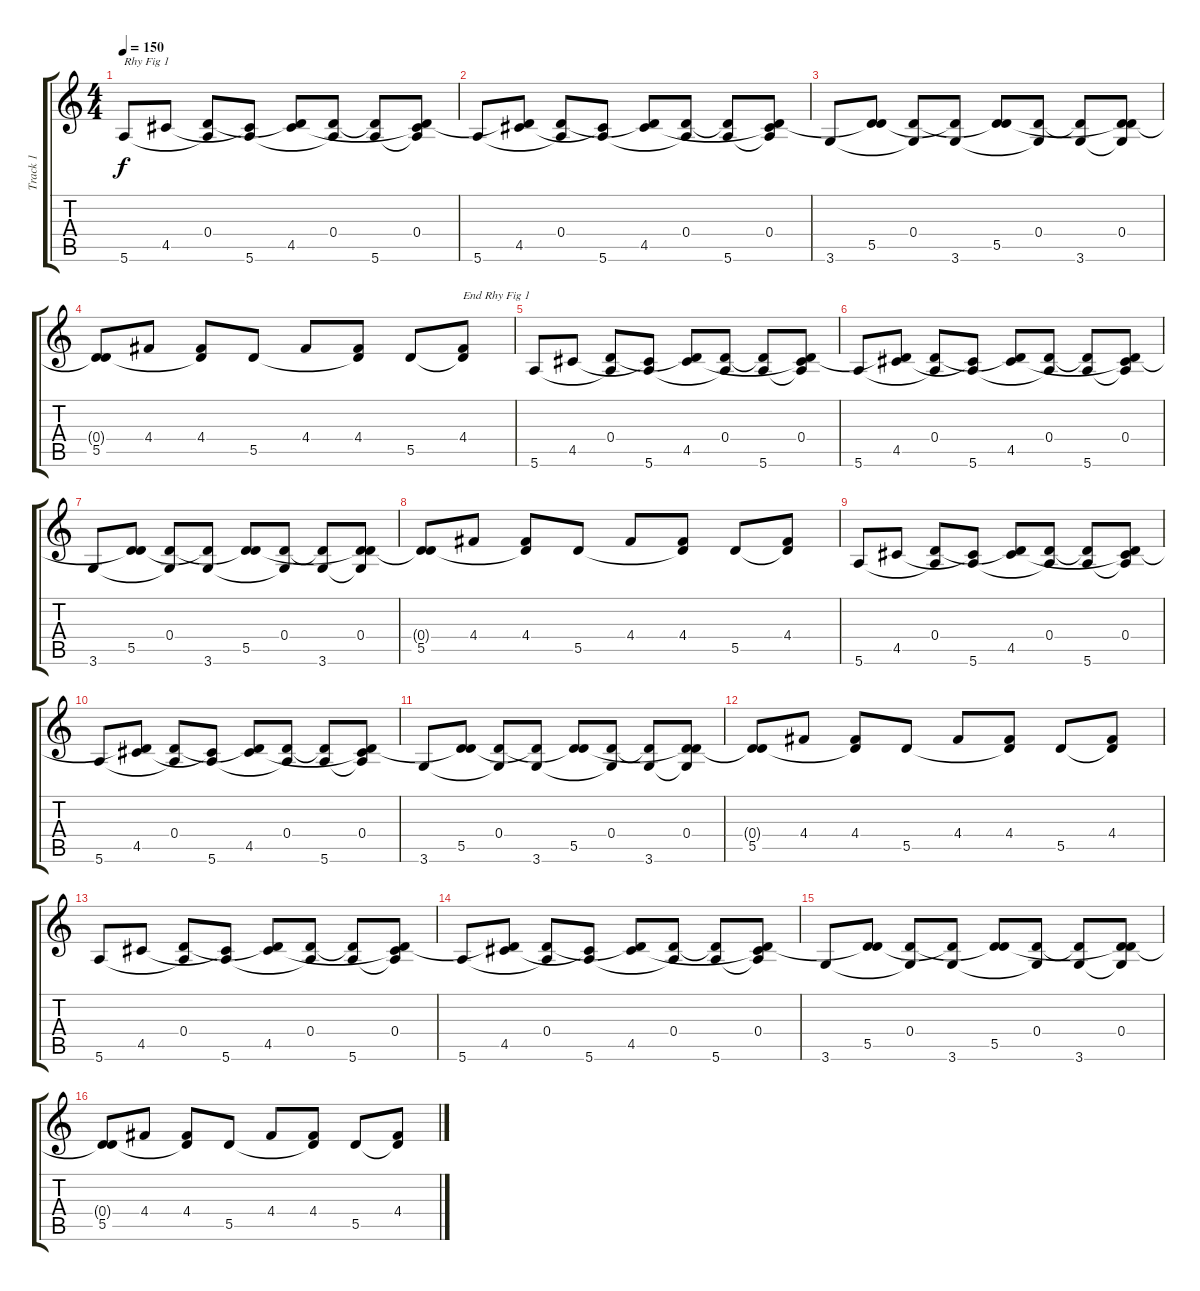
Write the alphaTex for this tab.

\track ("Track 1" "Track 1") {instrument electricguitarclean}
\staff {score tabs}
\tuning (E4 B3 G3 D3 A2 E2) {hide}
\ts (4 4)
\tempo 150
\clef g2
\ks c
5.6.8{txt "Rhy Fig 1" dy f instrument electricguitarclean} 4.5.8 (0.4 5.6{t}).8 (4.5{t} 5.6).8 (0.4{t} 4.5).8 (0.4 5.6{t}).8 (0.4{t} 5.6).8 (0.4 4.5{t} 5.6{t}).8 |
5.6.8 (0.4{t} 4.5).8 (0.4 5.6{t}).8 (4.5{t} 5.6).8 (0.4{t} 4.5).8 (0.4 5.6{t}).8 (0.4{t} 5.6).8 (0.4 4.5{t} 5.6{t}).8 |
3.6.8 (0.4{t} 5.5).8 (0.4 3.6{t}).8 (5.5{t} 3.6).8 (0.4{t} 5.5).8 (0.4 3.6{t}).8 (0.4{t} 3.6).8 (0.4 5.5{t} 3.6{t}).8 |
(0.4{t} 5.5).8 4.4.8 (4.4 5.5{t}).8 5.5.8 4.4.8 (4.4 5.5{t}).8 5.5.8 (4.4 5.5{t}).8{txt "End Rhy Fig 1"} |
5.6.8 4.5.8 (0.4 5.6{t}).8 (4.5{t} 5.6).8 (0.4{t} 4.5).8 (0.4 5.6{t}).8 (0.4{t} 5.6).8 (0.4 4.5{t} 5.6{t}).8 |
5.6.8 (0.4{t} 4.5).8 (0.4 5.6{t}).8 (4.5{t} 5.6).8 (0.4{t} 4.5).8 (0.4 5.6{t}).8 (0.4{t} 5.6).8 (0.4 4.5{t} 5.6{t}).8 |
3.6.8 (0.4{t} 5.5).8 (0.4 3.6{t}).8 (5.5{t} 3.6).8 (0.4{t} 5.5).8 (0.4 3.6{t}).8 (0.4{t} 3.6).8 (0.4 5.5{t} 3.6{t}).8 |
(0.4{t} 5.5).8 4.4.8 (4.4 5.5{t}).8 5.5.8 4.4.8 (4.4 5.5{t}).8 5.5.8 (4.4 5.5{t}).8 |
5.6.8 4.5.8 (0.4 5.6{t}).8 (4.5{t} 5.6).8 (0.4{t} 4.5).8 (0.4 5.6{t}).8 (0.4{t} 5.6).8 (0.4 4.5{t} 5.6{t}).8 |
5.6.8 (0.4{t} 4.5).8 (0.4 5.6{t}).8 (4.5{t} 5.6).8 (0.4{t} 4.5).8 (0.4 5.6{t}).8 (0.4{t} 5.6).8 (0.4 4.5{t} 5.6{t}).8 |
3.6.8 (0.4{t} 5.5).8 (0.4 3.6{t}).8 (5.5{t} 3.6).8 (0.4{t} 5.5).8 (0.4 3.6{t}).8 (0.4{t} 3.6).8 (0.4 5.5{t} 3.6{t}).8 |
(0.4{t} 5.5).8 4.4.8 (4.4 5.5{t}).8 5.5.8 4.4.8 (4.4 5.5{t}).8 5.5.8 (4.4 5.5{t}).8 |
5.6.8 4.5.8 (0.4 5.6{t}).8 (4.5{t} 5.6).8 (0.4{t} 4.5).8 (0.4 5.6{t}).8 (0.4{t} 5.6).8 (0.4 4.5{t} 5.6{t}).8 |
5.6.8 (0.4{t} 4.5).8 (0.4 5.6{t}).8 (4.5{t} 5.6).8 (0.4{t} 4.5).8 (0.4 5.6{t}).8 (0.4{t} 5.6).8 (0.4 4.5{t} 5.6{t}).8 |
3.6.8 (0.4{t} 5.5).8 (0.4 3.6{t}).8 (5.5{t} 3.6).8 (0.4{t} 5.5).8 (0.4 3.6{t}).8 (0.4{t} 3.6).8 (0.4 5.5{t} 3.6{t}).8 |
(0.4{t} 5.5).8 4.4.8 (4.4 5.5{t}).8 5.5.8 4.4.8 (4.4 5.5{t}).8 5.5.8 (4.4 5.5{t}).8
